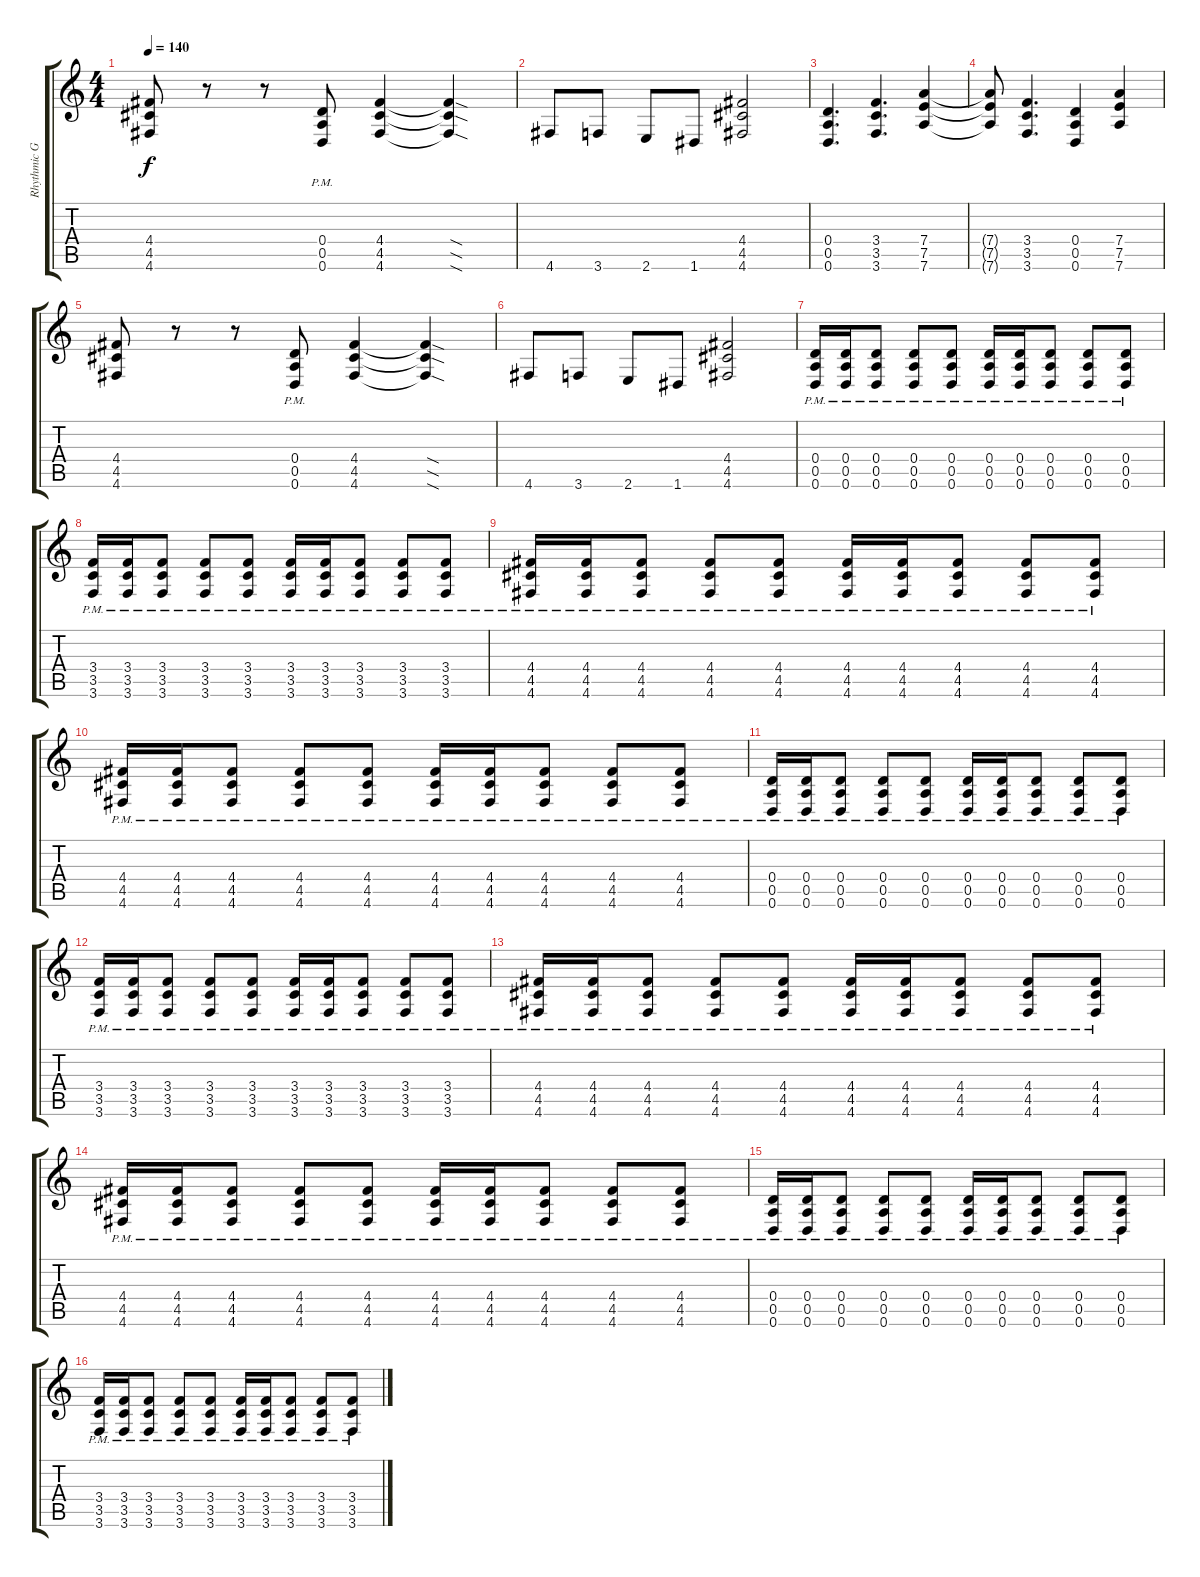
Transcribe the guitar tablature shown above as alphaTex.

\track ("Rhythmic Guitar" "Rhythmic G") {instrument distortionguitar}
\staff {score tabs}
\tuning (E4 B3 G3 D3 A2 D2) {hide}
\ts (4 4)
\tempo 140
\clef g2
\ks c
(4.4 4.5 4.6).8{dy f} r.8 r.8 (0.4{pm} 0.5{pm} 0.6{pm}).8 (4.4 4.5 4.6).4 (4.4{sod t} 4.5{sod t} 4.6{sod t}).4 |
4.6.8 3.6.8 2.6.8 1.6.8 (4.4 4.5 4.6).2 |
(0.4 0.5 0.6).4{d} (3.4 3.5 3.6).4{d} (7.4 7.5 7.6).4 |
(7.4{t} 7.5{t} 7.6{t}).8 (3.4 3.5 3.6).4{d} (0.4 0.5 0.6).4 (7.4 7.5 7.6).4 |
(4.4 4.5 4.6).8 r.8 r.8 (0.4{pm} 0.5{pm} 0.6{pm}).8 (4.4 4.5 4.6).4 (4.4{sod t} 4.5{sod t} 4.6{sod t}).4 |
4.6.8 3.6.8 2.6.8 1.6.8 (4.4 4.5 4.6).2 |
(0.4{pm} 0.5{pm} 0.6{pm}).16 (0.4{pm} 0.5{pm} 0.6{pm}).16 (0.4{pm} 0.5{pm} 0.6{pm}).8 (0.4{pm} 0.5{pm} 0.6{pm}).8 (0.4{pm} 0.5{pm} 0.6{pm}).8 (0.4{pm} 0.5{pm} 0.6{pm}).16 (0.4{pm} 0.5{pm} 0.6{pm}).16 (0.4{pm} 0.5{pm} 0.6{pm}).8 (0.4{pm} 0.5{pm} 0.6{pm}).8 (0.4{pm} 0.5{pm} 0.6{pm}).8 |
(3.4{pm} 3.5{pm} 3.6{pm}).16 (3.4{pm} 3.5{pm} 3.6{pm}).16 (3.4{pm} 3.5{pm} 3.6{pm}).8 (3.4{pm} 3.5{pm} 3.6{pm}).8 (3.4{pm} 3.5{pm} 3.6{pm}).8 (3.4{pm} 3.5{pm} 3.6{pm}).16 (3.4{pm} 3.5{pm} 3.6{pm}).16 (3.4{pm} 3.5{pm} 3.6{pm}).8 (3.4{pm} 3.5{pm} 3.6{pm}).8 (3.4{pm} 3.5{pm} 3.6{pm}).8 |
(4.4{pm} 4.5{pm} 4.6{pm}).16 (4.4{pm} 4.5{pm} 4.6{pm}).16 (4.4{pm} 4.5{pm} 4.6{pm}).8 (4.4{pm} 4.5{pm} 4.6{pm}).8 (4.4{pm} 4.5{pm} 4.6{pm}).8 (4.4{pm} 4.5{pm} 4.6{pm}).16 (4.4{pm} 4.5{pm} 4.6{pm}).16 (4.4{pm} 4.5{pm} 4.6{pm}).8 (4.4{pm} 4.5{pm} 4.6{pm}).8 (4.4{pm} 4.5{pm} 4.6{pm}).8 |
(4.4{pm} 4.5{pm} 4.6{pm}).16 (4.4{pm} 4.5{pm} 4.6{pm}).16 (4.4{pm} 4.5{pm} 4.6{pm}).8 (4.4{pm} 4.5{pm} 4.6{pm}).8 (4.4{pm} 4.5{pm} 4.6{pm}).8 (4.4{pm} 4.5{pm} 4.6{pm}).16 (4.4{pm} 4.5{pm} 4.6{pm}).16 (4.4{pm} 4.5{pm} 4.6{pm}).8 (4.4{pm} 4.5{pm} 4.6{pm}).8 (4.4{pm} 4.5{pm} 4.6{pm}).8 |
(0.4{pm} 0.5{pm} 0.6{pm}).16 (0.4{pm} 0.5{pm} 0.6{pm}).16 (0.4{pm} 0.5{pm} 0.6{pm}).8 (0.4{pm} 0.5{pm} 0.6{pm}).8 (0.4{pm} 0.5{pm} 0.6{pm}).8 (0.4{pm} 0.5{pm} 0.6{pm}).16 (0.4{pm} 0.5{pm} 0.6{pm}).16 (0.4{pm} 0.5{pm} 0.6{pm}).8 (0.4{pm} 0.5{pm} 0.6{pm}).8 (0.4{pm} 0.5{pm} 0.6{pm}).8 |
(3.4{pm} 3.5{pm} 3.6{pm}).16 (3.4{pm} 3.5{pm} 3.6{pm}).16 (3.4{pm} 3.5{pm} 3.6{pm}).8 (3.4{pm} 3.5{pm} 3.6{pm}).8 (3.4{pm} 3.5{pm} 3.6{pm}).8 (3.4{pm} 3.5{pm} 3.6{pm}).16 (3.4{pm} 3.5{pm} 3.6{pm}).16 (3.4{pm} 3.5{pm} 3.6{pm}).8 (3.4{pm} 3.5{pm} 3.6{pm}).8 (3.4{pm} 3.5{pm} 3.6{pm}).8 |
(4.4{pm} 4.5{pm} 4.6{pm}).16 (4.4{pm} 4.5{pm} 4.6{pm}).16 (4.4{pm} 4.5{pm} 4.6{pm}).8 (4.4{pm} 4.5{pm} 4.6{pm}).8 (4.4{pm} 4.5{pm} 4.6{pm}).8 (4.4{pm} 4.5{pm} 4.6{pm}).16 (4.4{pm} 4.5{pm} 4.6{pm}).16 (4.4{pm} 4.5{pm} 4.6{pm}).8 (4.4{pm} 4.5{pm} 4.6{pm}).8 (4.4{pm} 4.5{pm} 4.6{pm}).8 |
(4.4{pm} 4.5{pm} 4.6{pm}).16 (4.4{pm} 4.5{pm} 4.6{pm}).16 (4.4{pm} 4.5{pm} 4.6{pm}).8 (4.4{pm} 4.5{pm} 4.6{pm}).8 (4.4{pm} 4.5{pm} 4.6{pm}).8 (4.4{pm} 4.5{pm} 4.6{pm}).16 (4.4{pm} 4.5{pm} 4.6{pm}).16 (4.4{pm} 4.5{pm} 4.6{pm}).8 (4.4{pm} 4.5{pm} 4.6{pm}).8 (4.4{pm} 4.5{pm} 4.6{pm}).8 |
(0.4{pm} 0.5{pm} 0.6{pm}).16 (0.4{pm} 0.5{pm} 0.6{pm}).16 (0.4{pm} 0.5{pm} 0.6{pm}).8 (0.4{pm} 0.5{pm} 0.6{pm}).8 (0.4{pm} 0.5{pm} 0.6{pm}).8 (0.4{pm} 0.5{pm} 0.6{pm}).16 (0.4{pm} 0.5{pm} 0.6{pm}).16 (0.4{pm} 0.5{pm} 0.6{pm}).8 (0.4{pm} 0.5{pm} 0.6{pm}).8 (0.4{pm} 0.5{pm} 0.6{pm}).8 |
(3.4{pm} 3.5{pm} 3.6{pm}).16 (3.4{pm} 3.5{pm} 3.6{pm}).16 (3.4{pm} 3.5{pm} 3.6{pm}).8 (3.4{pm} 3.5{pm} 3.6{pm}).8 (3.4{pm} 3.5{pm} 3.6{pm}).8 (3.4{pm} 3.5{pm} 3.6{pm}).16 (3.4{pm} 3.5{pm} 3.6{pm}).16 (3.4{pm} 3.5{pm} 3.6{pm}).8 (3.4{pm} 3.5{pm} 3.6{pm}).8 (3.4{pm} 3.5{pm} 3.6{pm}).8
